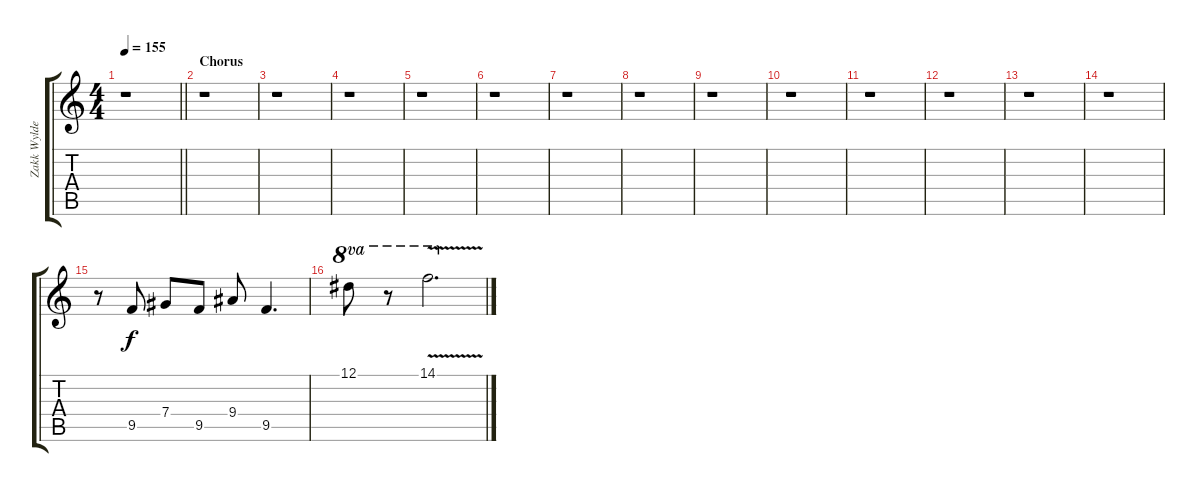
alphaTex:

\track ("Zakk Wylde - Lead Guitar" "Zakk Wylde") {instrument distortionguitar}
\staff {score tabs}
\tuning (Eb4 Bb3 Gb3 Db3 Ab2 Eb2) {hide}
\ts (4 4)
\tempo 155
\clef g2
\barLineRight lightlight
\ks c
r.1{dy f} |
\section ("" "Chorus")
r.1 |
r.1 |
r.1 |
r.1 |
r.1 |
r.1 |
r.1 |
r.1 |
r.1 |
r.1 |
r.1 |
r.1 |
r.1 |
r.8{volume 11} 9.5.8 7.4.8 9.5.8 9.4.8 9.5.4{d} |
12.1.8{ot 8va} r.8{ot 8va} 14.1{v}.2{d ot 8va}
